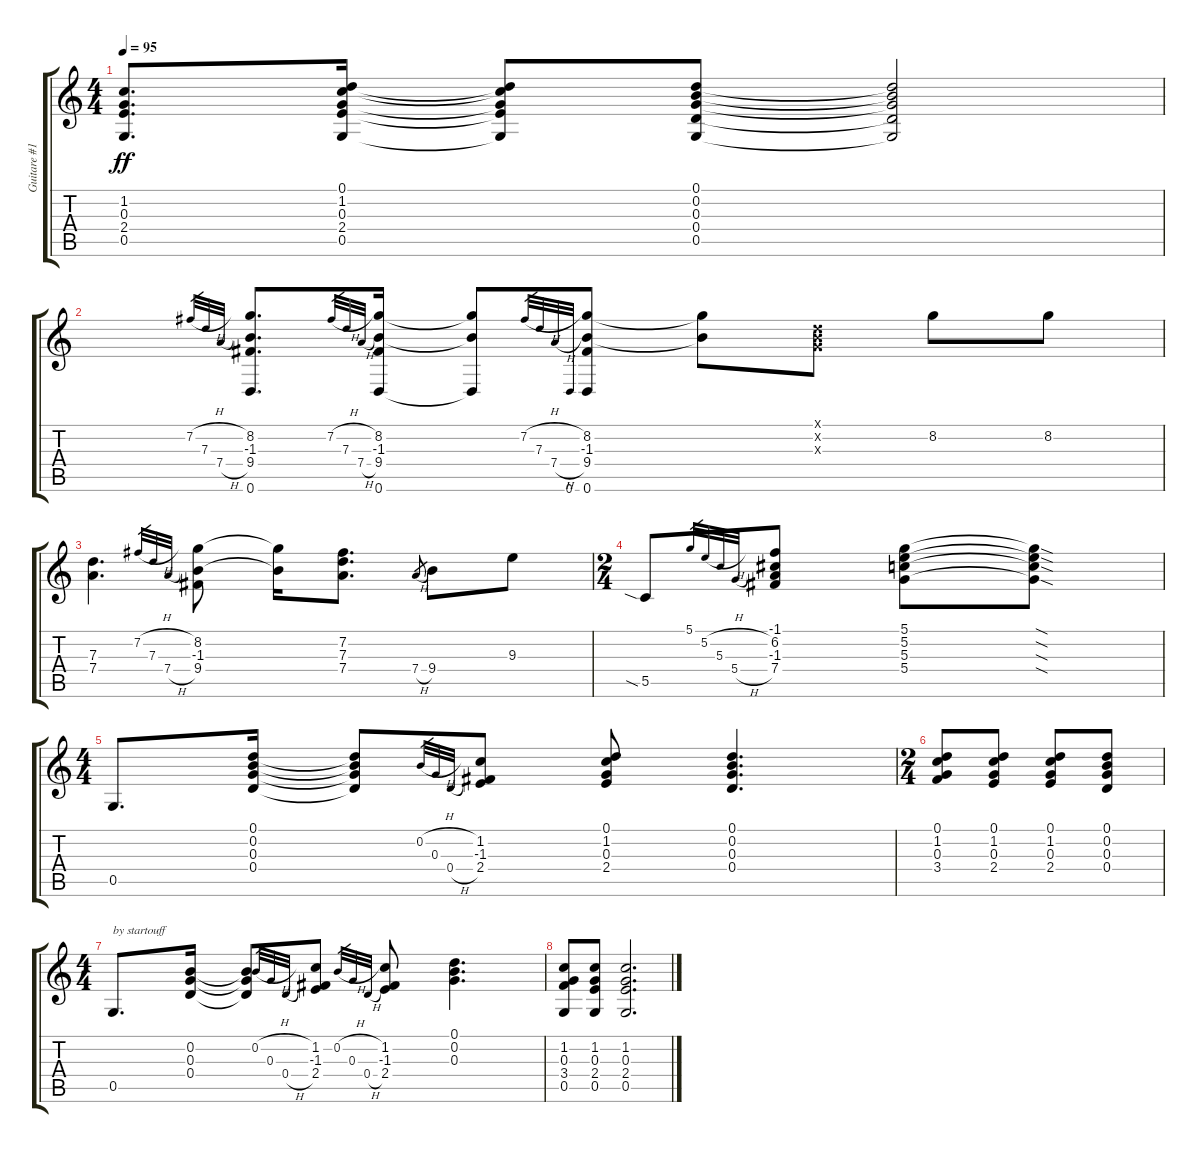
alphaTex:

\track ("Guitare #1" "Guitare #1") {instrument distortionguitar}
\staff {score tabs}
\tuning (D4 B3 G3 D3 G2 D2) {hide}
\ts (4 4)
\tempo 95
\clef g2
\ks c
(1.2 0.3 2.4 0.5).8{d dy ff} (0.1 1.2 0.3 2.4 0.5).16 (0.1{t} 1.2{t} 0.3{t} 2.4{t} 0.5{t}).8 (0.1 0.2 0.3 0.4 0.5).8 (0.1{t} 0.2{t} 0.3{t} 0.4{t} 0.5{t}).2 |
7.2{h}.32{gr} 7.3.32{gr} 7.4{h}.32{gr} (8.2 -1.3 9.4 0.6).8{d} 7.2{h}.32{gr} 7.3.32{gr} 7.4{h}.32{gr} (8.2 -1.3 9.4 0.6).16 (8.2{t} 9.4{t} 0.6{t}).8 7.2{h}.32{gr} 7.3.32{gr} 7.4{h}.32{gr} 0.6.32{gr} (8.2 -1.3 9.4 0.6).8 (8.2{t} 9.4{t}).8 (0.1{x} 0.2{x} 0.3{x}).8 8.2.8 8.2.8 |
(7.3 7.4).4{d} 7.2{h}.32{gr} 7.3.32{gr} 7.4{h}.32{gr} (8.2 -1.3 9.4).8 (8.2{t} 9.4{t}).16 (7.2 7.3 7.4).8{d} 7.4{h}.8{gr} 9.4.8 9.3.8 |
\ts (2 4)
5.5{sia}.8 5.1.32{gr} 5.2{h}.32{gr} 5.3.32{gr} 5.4{h}.32{gr} (-1.1 6.2 -1.3 7.4).8 (5.1 5.2 5.3 5.4).8 (5.1{sod t} 5.2{sod t} 5.3{sod t} 5.4{sod t}).8 |
\ts (4 4)
0.5.8{d} (0.1 0.2 0.3 0.4).16 (0.1{t} 0.2{t} 0.3{t} 0.4{t}).8 0.2{h}.32{gr} 0.3.32{gr} 0.4{h}.32{gr} (1.2 -1.3 2.4).8 (0.1 1.2 0.3 2.4).8 (0.1 0.2 0.3 0.4).4{d} |
\ts (2 4)
(0.1 1.2 0.3 3.4).8 (0.1 1.2 0.3 2.4).8 (0.1 1.2 0.3 2.4).8 (0.1 0.2 0.3 0.4).8 |
\ts (4 4)
0.5.8{d txt "by startouff"} (0.2 0.3 0.4).16 (0.2{t} 0.3{t} 0.4{t}).8 0.2{h}.32{gr} 0.3.32{gr} 0.4{h}.32{gr} (1.2 -1.3 2.4).8 0.2{h}.32{gr} 0.3.32{gr} 0.4{h}.32{gr} (1.2 -1.3 2.4).8 (0.1 0.2 0.3).4{d} |
(1.2 0.3 3.4 0.5).8 (1.2 0.3 2.4 0.5).8 (1.2 0.3 2.4 0.5).2{d}
